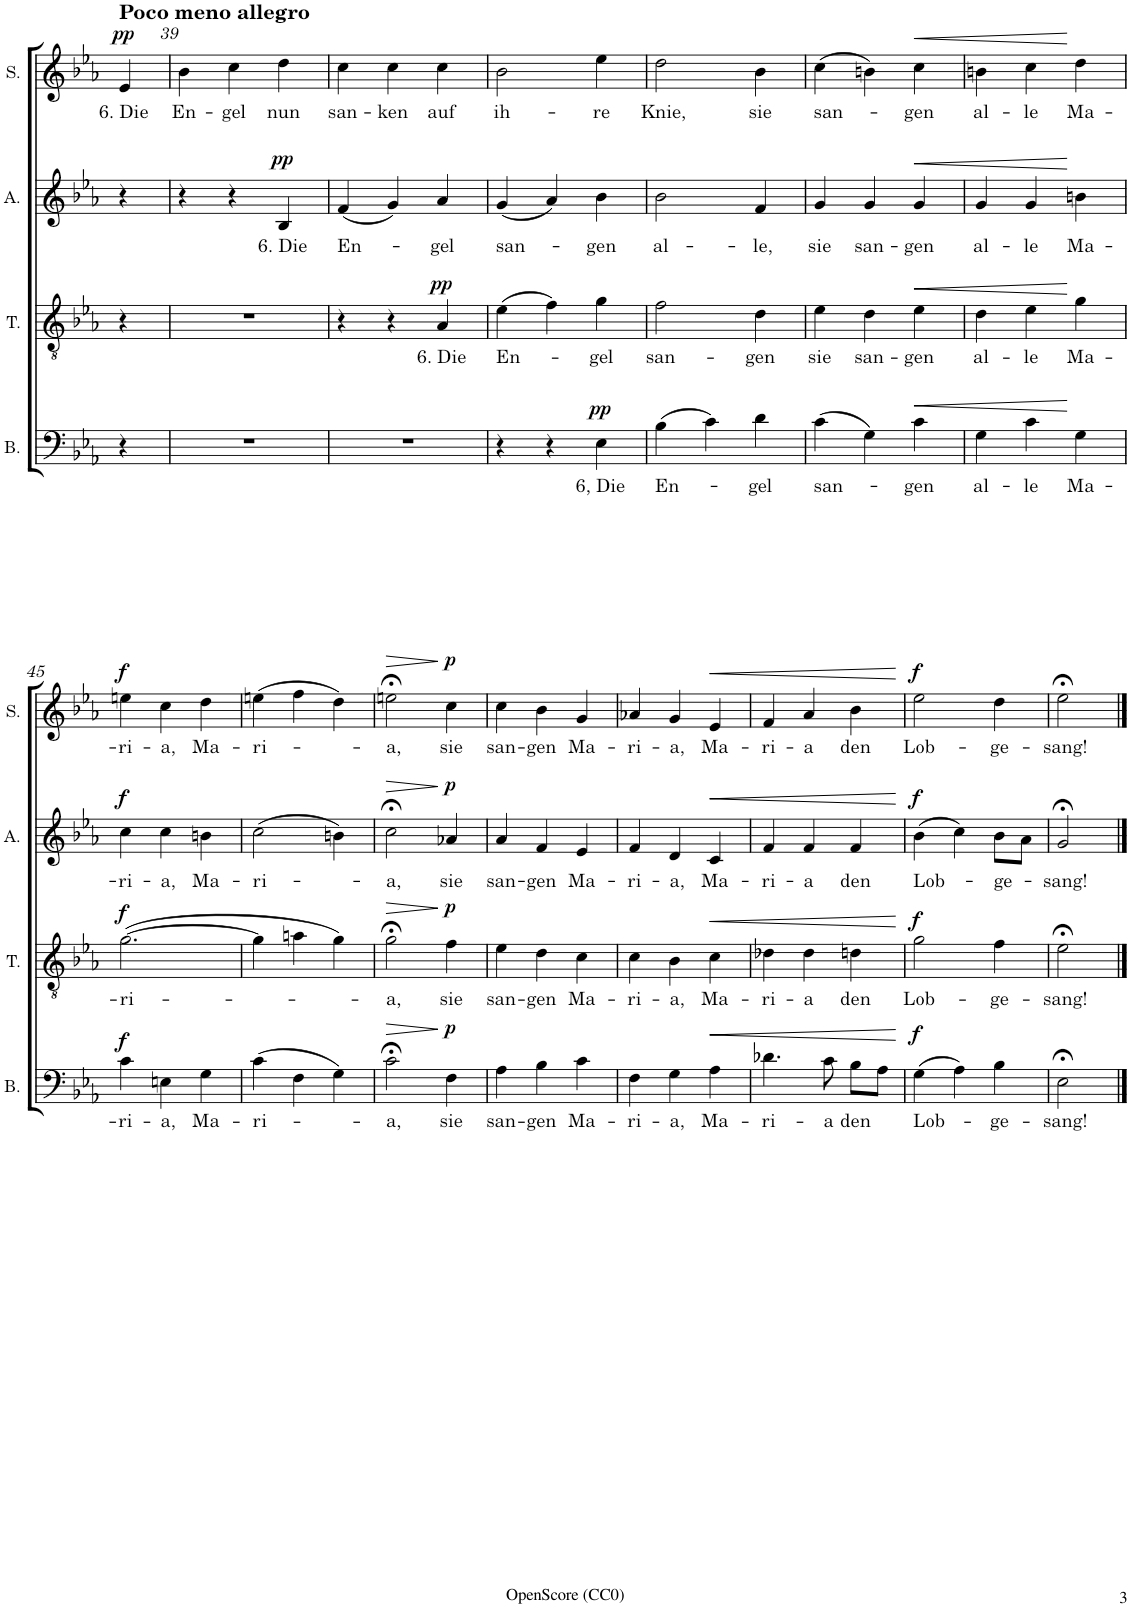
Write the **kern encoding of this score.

**kern	**text	**dynam	**kern	**text	**dynam	**kern	**text	**dynam	**kern	**text	**dynam
*part4	*part4	*part4	*part3	*part3	*part3	*part2	*part2	*part2	*part1	*part1	*part1
*staff4	*staff4	*staff4	*staff3	*staff3	*staff3	*staff2	*staff2	*staff2	*staff1	*staff1	*staff1
*I"Bass	*	*	*I"Tenor	*	*	*I"Alto	*	*	*I"Soprano	*	*
*I'B.	*	*	*I'T.	*	*	*I'A.	*	*	*I'S.	*	*
!!LO:PB:g=z
*clefF4	*	*	*clefGv2	*	*	*clefG2	*	*	*clefG2	*	*
*k[b-e-a-]	*	*	*k[b-e-a-]	*	*	*k[b-e-a-]	*	*	*k[b-e-a-]	*	*
*M3/4	*	*	*M3/4	*	*	*M3/4	*	*	*M3/4	*	*
=38X2	=38X2	=38X2	=38X2	=38X2	=38X2	=38X2	=38X2	=38X2	=38X2	=38X2	=38X2
!	!	!	!	!	!	!	!	!	!LO:TX:a:B:t=Poco meno allegro	!	!
!	!	!	!	!	!	!	!	!	!	!LO:LY:b	!LO:DY:a
4r	.	.	4r	.	.	4r	.	.	4e-/	6. Die	pp
=39	=39	=39	=39	=39	=39	=39	=39	=39	=39	=39	=39
!	!	!	!	!	!	!	!	!	!	!LO:LY:b	!
2.r	.	.	2.r	.	.	4r	.	.	4b-\	En-	.
!	!	!	!	!	!	!	!	!	!	!LO:LY:b	!
.	.	.	.	.	.	4r	.	.	4cc\	-gel	.
!	!	!	!	!	!	!	!LO:LY:b	!LO:DY:a	!	!LO:LY:b	!
.	.	.	.	.	.	4B-/	6. Die	pp	4dd\	nun	.
=40	=40	=40	=40	=40	=40	=40	=40	=40	=40	=40	=40
!	!	!	!	!	!	!	!LO:LY:b	!	!	!LO:LY:b	!
2.r	.	.	4r	.	.	(4f/	En-	.	4cc\	san-	.
!	!	!	!	!	!	!	!	!	!	!LO:LY:b	!
.	.	.	4r	.	.	4g/)	.	.	4cc\	-ken	.
!	!	!	!	!LO:LY:b	!LO:DY:a	!	!LO:LY:b	!	!	!LO:LY:b	!
.	.	.	4A-/	6. Die	pp	4a-/	-gel	.	4cc\	auf	.
=41	=41	=41	=41	=41	=41	=41	=41	=41	=41	=41	=41
!	!	!	!	!LO:LY:b	!	!	!LO:LY:b	!	!	!LO:LY:b	!
4r	.	.	(4e-\	En-	.	(4g/	san-	.	2b-\	ih-	.
4r	.	.	4f\)	.	.	4a-/)	.	.	.	.	.
!	!LO:LY:b	!LO:DY:a	!	!LO:LY:b	!	!	!LO:LY:b	!	!	!LO:LY:b	!
4E-\	6, Die	pp	4g\	-gel	.	4b-\	-gen	.	4ee-\	-re	.
=42	=42	=42	=42	=42	=42	=42	=42	=42	=42	=42	=42
!	!LO:LY:b	!	!	!LO:LY:b	!	!	!LO:LY:b	!	!	!LO:LY:b	!
(4B-\	En-	.	2f\	san-	.	2b-\	al-	.	2dd\	Knie,	.
4c\)	.	.	.	.	.	.	.	.	.	.	.
!	!LO:LY:b	!	!	!LO:LY:b	!	!	!LO:LY:b	!	!	!LO:LY:b	!
4d\	-gel	.	4d\	-gen	.	4f/	-le,	.	4b-\	sie	.
=43	=43	=43	=43	=43	=43	=43	=43	=43	=43	=43	=43
!	!LO:LY:b	!	!	!LO:LY:b	!	!	!LO:LY:b	!	!	!LO:LY:b	!
(4c\	san-	.	4e-\	sie	.	4g/	sie	.	(4cc\	san-	.
!	!	!	!	!LO:LY:b	!	!	!LO:LY:b	!	!	!	!
4G\)	.	.	4d\	san-	.	4g/	san-	.	4bn\)	.	.
!	!LO:LY:b	!LO:HP:b	!	!LO:LY:b	!LO:HP:b	!	!LO:LY:b	!LO:HP:b	!	!LO:LY:b	!LO:HP:b
4c\	-gen	<	4e-\	-gen	<	4g/	-gen	<	4cc\	-gen	<
=44	=44	=44	=44	=44	=44	=44	=44	=44	=44	=44	=44
!	!LO:LY:b	!	!	!LO:LY:b	!	!	!LO:LY:b	!	!	!LO:LY:b	!
4G\	al-	.	4d\	al-	.	4g/	al-	.	4bn\	al-	.
!	!LO:LY:b	!	!	!LO:LY:b	!	!	!LO:LY:b	!	!	!LO:LY:b	!
4c\	-le	.	4e-\	-le	.	4g/	-le	.	4cc\	-le	.
!	!LO:LY:b	!	!	!LO:LY:b	!	!	!LO:LY:b	!	!	!LO:LY:b	!
4G\	Ma-	[	4g\	Ma-	[	4bn\	Ma-	[	4dd\	Ma-	[
!!LO:LB:g=z
=45	=45	=45	=45	=45	=45	=45	=45	=45	=45	=45	=45
!	!LO:LY:b	!LO:DY:a	!	!LO:LY:b	!LO:DY:a	!	!LO:LY:b	!LO:DY:a	!	!LO:LY:b	!LO:DY:a
4c\	-ri-	f	([2.g\	-ri-	f	4cc\	-ri-	f	4een\	-ri-	f
!	!LO:LY:b	!	!	!	!	!	!LO:LY:b	!	!	!LO:LY:b	!
4En\	-a,	.	.	.	.	4cc\	-a,	.	4cc\	-a,	.
!	!LO:LY:b	!	!	!	!	!	!LO:LY:b	!	!	!LO:LY:b	!
4G\	Ma-	.	.	.	.	4bn\	Ma-	.	4dd\	Ma-	.
=46	=46	=46	=46	=46	=46	=46	=46	=46	=46	=46	=46
!	!LO:LY:b	!	!	!	!	!	!LO:LY:b	!	!	!LO:LY:b	!
(4c\	-ri-	.	4g\]	.	.	(2cc\	-ri-	.	(4een\	-ri-	.
4F\	.	.	4an\	.	.	.	.	.	4ff\	.	.
4G\)	.	.	4g\)	.	.	4bn\)	.	.	4dd\)	.	.
=47	=47	=47	=47	=47	=47	=47	=47	=47	=47	=47	=47
!	!LO:LY:b	!LO:HP:b	!	!LO:LY:b	!LO:HP:b	!	!LO:LY:b	!LO:HP:b	!	!LO:LY:b	!LO:HP:b
2c;<,\	-a,	>	2g;<,\	-a,	>	2cc;<,\	-a,	>	2een;<,\	-a,	>
!	!LO:LY:b	!LO:DY:n=1:a	!	!LO:LY:b	!LO:DY:n=1:a	!	!LO:LY:b	!LO:DY:n=1:a	!	!LO:LY:b	!LO:DY:n=1:a
4F\	sie	] p	4f\	sie	] p	4a-X/	sie	] p	4cc\	sie	] p
=48	=48	=48	=48	=48	=48	=48	=48	=48	=48	=48	=48
!	!LO:LY:b	!	!	!LO:LY:b	!	!	!LO:LY:b	!	!	!LO:LY:b	!
4A-\	san-	.	4e-\	san-	.	4a-/	san-	.	4cc\	san-	.
!	!LO:LY:b	!	!	!LO:LY:b	!	!	!LO:LY:b	!	!	!LO:LY:b	!
4B-\	-gen	.	4d\	-gen	.	4f/	-gen	.	4b-\	-gen	.
!	!LO:LY:b	!	!	!LO:LY:b	!	!	!LO:LY:b	!	!	!LO:LY:b	!
4c\	Ma-	.	4c\	Ma-	.	4e-/	Ma-	.	4g/	Ma-	.
=49	=49	=49	=49	=49	=49	=49	=49	=49	=49	=49	=49
!	!LO:LY:b	!	!	!LO:LY:b	!	!	!LO:LY:b	!	!	!LO:LY:b	!
4F\	-ri-	.	4c\	-ri-	.	4f/	-ri-	.	4a-X/	-ri-	.
!	!LO:LY:b	!	!	!LO:LY:b	!	!	!LO:LY:b	!	!	!LO:LY:b	!
4G\	-a,	.	4B-\	-a,	.	4d/	-a,	.	4g/	-a,	.
!	!LO:LY:b	!LO:HP:b	!	!LO:LY:b	!LO:HP:b	!	!LO:LY:b	!LO:HP:b	!	!LO:LY:b	!LO:HP:b
4A-\	Ma-	<	4c\	Ma-	<	4c/	Ma-	<	4e-/	Ma-	<
=50	=50	=50	=50	=50	=50	=50	=50	=50	=50	=50	=50
!	!LO:LY:b	!	!	!LO:LY:b	!	!	!LO:LY:b	!	!	!LO:LY:b	!
4.d-X\	-ri-	.	4d-X\	-ri-	.	4f/	-ri-	.	4f/	-ri-	.
!	!	!	!	!LO:LY:b	!	!	!LO:LY:b	!	!	!LO:LY:b	!
.	.	.	4d-\	-a	.	4f/	-a	.	4a-/	-a	.
!	!LO:LY:b	!	!	!	!	!	!	!	!	!	!
8c\	-a	.	.	.	.	.	.	.	.	.	.
!	!LO:LY:b	!	!	!LO:LY:b	!	!	!LO:LY:b	!	!	!LO:LY:b	!
8B-\L	den	.	4dn\	den	.	4f/	den	.	4b-\	den	.
8A-\J	.	.	.	.	.	.	.	.	.	.	.
.	.	[	.	.	[	.	.	[	.	.	[
=51	=51	=51	=51	=51	=51	=51	=51	=51	=51	=51	=51
!	!LO:LY:b	!LO:DY:a	!	!LO:LY:b	!LO:DY:a	!	!LO:LY:b	!LO:DY:a	!	!LO:LY:b	!LO:DY:a
(4G\	Lob-	f	2g\	Lob-	f	(4b-\	Lob-	f	2ee-\	Lob-	f
4A-\)	.	.	.	.	.	4cc\)	.	.	.	.	.
!	!LO:LY:b	!	!	!LO:LY:b	!	!	!LO:LY:b	!	!	!LO:LY:b	!
4B-\	-ge-	.	4f\	-ge-	.	8b-\L	-ge-	.	4dd\	-ge-	.
.	.	.	.	.	.	8a-\J	.	.	.	.	.
=52	=52	=52	=52	=52	=52	=52	=52	=52	=52	=52	=52
!	!LO:LY:b	!	!	!LO:LY:b	!	!	!LO:LY:b	!	!	!LO:LY:b	!
2E-;<\	-sang!	.	2e-;<\	-sang!	.	2g;</	-sang!	.	2ee-;<\	-sang!	.
==	==	==	==	==	==	==	==	==	==	==	==
*-	*-	*-	*-	*-	*-	*-	*-	*-	*-	*-	*-
